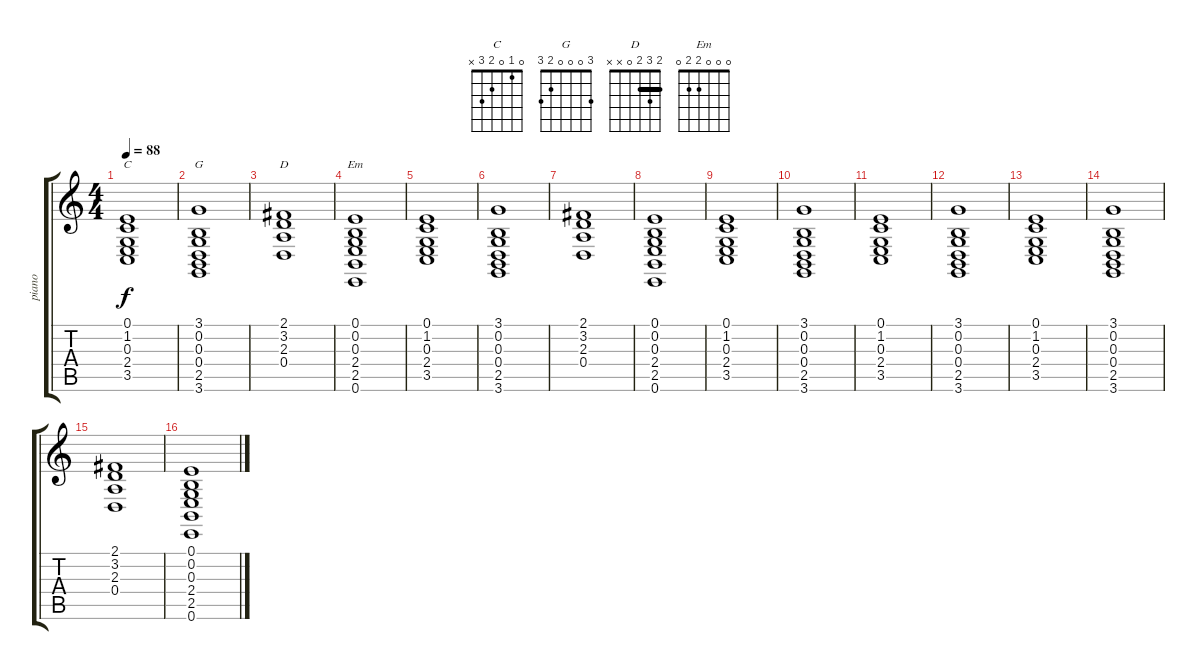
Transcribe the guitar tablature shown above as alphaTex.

\track ("piano" "piano") {instrument acousticgrandpiano}
\staff {score tabs}
\tuning (E4 B3 G3 D3 A2 E2) {hide}
\chord ("C" 0 1 0 2 3 x)
\chord ("G" 3 0 0 0 2 3)
\chord ("D" 2 3 2 0 x x) {barre 2}
\chord ("Em" 0 0 0 2 2 0)
\ts (4 4)
\tempo 88
\clef g2
\ks c
(0.1 1.2 0.3 2.4 3.5).1{ch "C" dy f} |
(3.1 0.2 0.3 0.4 2.5 3.6).1{ch "G"} |
(2.1 3.2 2.3 0.4).1{ch "D"} |
(0.1 0.2 0.3 2.4 2.5 0.6).1{ch "Em"} |
(0.1 1.2 0.3 2.4 3.5).1 |
(3.1 0.2 0.3 0.4 2.5 3.6).1 |
(2.1 3.2 2.3 0.4).1 |
(0.1 0.2 0.3 2.4 2.5 0.6).1 |
(0.1 1.2 0.3 2.4 3.5).1 |
(3.1 0.2 0.3 0.4 2.5 3.6).1 |
(0.1 1.2 0.3 2.4 3.5).1 |
(3.1 0.2 0.3 0.4 2.5 3.6).1 |
(0.1 1.2 0.3 2.4 3.5).1 |
(3.1 0.2 0.3 0.4 2.5 3.6).1 |
(2.1 3.2 2.3 0.4).1 |
(0.1 0.2 0.3 2.4 2.5 0.6).1
